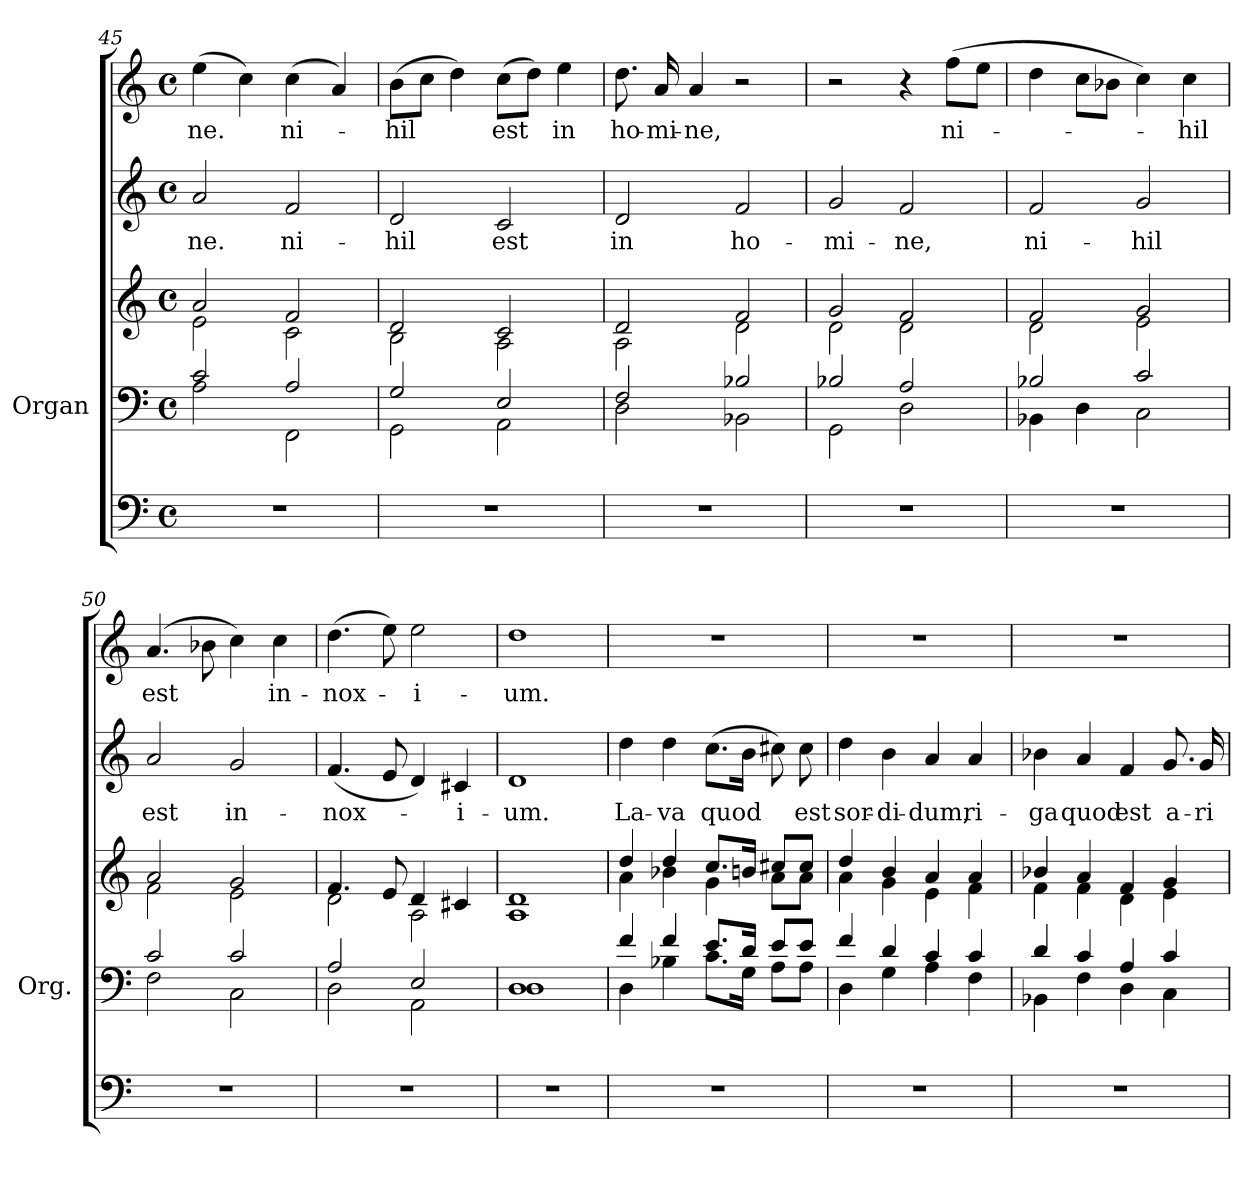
**kern	**kern	**kern	**kern	**text	**kern	**text
*part4	*part3	*part3	*part2	*part2	*part1	*part1
*staff5	*staff4	*staff3	*staff2	*staff2	*staff1	*staff1
*	*I"Organ	*	*	*	*	*
*	*I'Org.	*	*	*	*	*
*clefF4	*clefF4	*clefG2	*clefG2	*	*clefG2	*
*k[]	*k[]	*k[]	*k[]	*	*k[]	*
*C:	*C:	*C:	*C:	*	*C:	*
*M4/4	*M4/4	*M4/4	*M4/4	*	*M4/4	*
*met(c)	*met(c)	*met(c)	*met(c)	*	*met(c)	*
=45	=45	=45	=45	=45	=45	=45
*	*^	*^	*	*	*	*
!	!	!	!	!	!	!LO:LY:b	!	!LO:LY:b
1r	2c/	2A\	2a/	2e\	2a/	-ne.	(>4ee\	-ne.
.	.	.	.	.	.	.	4cc\)	.
!	!	!	!	!	!	!LO:LY:b	!	!LO:LY:b
.	2A/	2FF\	2f/	2c\	2f/	ni-	(>4cc\	ni-
.	.	.	.	.	.	.	4a/)	.
=46	=46	=46	=46	=46	=46	=46	=46	=46
!	!	!	!	!	!	!LO:LY:b	!	!LO:LY:b
1r	2G/	2GG\	2d/	2B\	2d/	-hil	(>8b\L	-hil
.	.	.	.	.	.	.	8cc\J	.
.	.	.	.	.	.	.	4dd\)	.
!	!	!	!	!	!	!LO:LY:b	!	!LO:LY:b
.	2E/	2AA\	2c/	2A\	2c/	est	(>8cc\L	est
.	.	.	.	.	.	.	8dd\J)	.
!	!	!	!	!	!	!	!	!LO:LY:b
.	.	.	.	.	.	.	4ee\	in
=47	=47	=47	=47	=47	=47	=47	=47	=47
!	!	!	!	!	!	!LO:LY:b	!	!LO:LY:b
1r	2F/	2D\	2d/	2A\	2d/	in	8.dd\	ho-
!	!	!	!	!	!	!	!	!LO:LY:b
.	.	.	.	.	.	.	16a/	-mi-
!	!	!	!	!	!	!	!	!LO:LY:b
.	.	.	.	.	.	.	4a/	-ne,
!	!	!	!	!	!	!LO:LY:b	!	!
.	2B-X/	2BB-X\	2f/	2d\	2f/	ho-	2r	.
=48	=48	=48	=48	=48	=48	=48	=48	=48
!	!	!	!	!	!	!LO:LY:b	!	!
1r	2B-X/	2GG\	2g/	2d\	2g/	-mi-	2r	.
!	!	!	!	!	!	!LO:LY:b	!	!
.	2A/	2D\	2f/	2d\	2f/	-ne,	4r	.
!	!	!	!	!	!	!	!	!LO:LY:b
.	.	.	.	.	.	.	(>8ff\L	ni-
.	.	.	.	.	.	.	8ee\J	.
!!LO:LB:g=z
=49	=49	=49	=49	=49	=49	=49	=49	=49
!	!	!	!	!	!	!LO:LY:b	!	!
1r	2B-X/	4BB-X\	2f/	2d\	2f/	ni-	4dd\	.
.	.	4D\	.	.	.	.	8cc\L	.
.	.	.	.	.	.	.	8b-X\J	.
!	!	!	!	!	!	!LO:LY:b	!	!
.	2c/	2C\	2g/	2e\	2g/	-hil	4cc\)	.
!	!	!	!	!	!	!	!	!LO:LY:b
.	.	.	.	.	.	.	4cc\	-hil
=50	=50	=50	=50	=50	=50	=50	=50	=50
!	!	!	!	!	!	!LO:LY:b	!	!LO:LY:b
1r	2c/	2F\	2a/	2f\	2a/	est	(>4.a/	est
.	.	.	.	.	.	.	8b-X\	.
!	!	!	!	!	!	!LO:LY:b	!	!
.	2c/	2C\	2g/	2e\	2g/	in-	4cc\)	.
!	!	!	!	!	!	!	!	!LO:LY:b
.	.	.	.	.	.	.	4cc\	in-
=51	=51	=51	=51	=51	=51	=51	=51	=51
!	!	!	!	!	!	!LO:LY:b	!	!LO:LY:b
1r	2A/	2D\	4.f/	2d\	(<4.f/	-nox-	(>4.dd\	-nox-
.	.	.	8e/	.	8e/	.	8ee\)	.
!	!	!	!	!	!	!	!	!LO:LY:b
.	2E/	2AA\	4d/	2A\	4d/)	.	2ee\	-i-
!	!	!	!	!	!	!LO:LY:b	!	!
.	.	.	4c#X/	.	4c#X/	-i-	.	.
=52	=52	=52	=52	=52	=52	=52	=52	=52
!	!	!	!	!	!	!LO:LY:b	!	!LO:LY:b
1r	1D	1D	1d	1A	1d	-um.	1dd	-um.
=53	=53	=53	=53	=53	=53	=53	=53	=53
!	!	!	!	!	!	!LO:LY:b	!	!
1r	4f/	4D\	4dd/	4a\	4dd\	La-	1r	.
!	!	!	!	!	!	!LO:LY:b	!	!
.	4f/	4B-X\	4dd/	4b-X\	4dd\	-va	.	.
!	!	!	!	!	!	!LO:LY:b	!	!
.	8.e/L	8.c\L	8.cc/L	4g\	(>8.cc\L	quod	.	.
.	16d/Jk	16G\Jk	16bn/Jk	.	16b\Jk	.	.	.
.	8e/L	8A\L	8cc#X/L	8a\L	8cc#X\)	.	.	.
!	!	!	!	!	!	!LO:LY:b	!	!
.	8e/J	8A\J	8cc#/J	8a\J	8cc#\	est	.	.
=54	=54	=54	=54	=54	=54	=54	=54	=54
!	!	!	!	!	!	!LO:LY:b	!	!
1r	4f/	4D\	4dd/	4a\	4dd\	sor-	1r	.
!	!	!	!	!	!	!LO:LY:b	!	!
.	4d/	4G\	4b/	4g\	4b\	-di-	.	.
!	!	!	!	!	!	!LO:LY:b	!	!
.	4c/	4A\	4a/	4e\	4a/	-dum,	.	.
!	!	!	!	!	!	!LO:LY:b	!	!
.	4c/	4F\	4a/	4f\	4a/	ri-	.	.
!!LO:LB:g=z
=55	=55	=55	=55	=55	=55	=55	=55	=55
!	!	!	!	!	!	!LO:LY:b	!	!
1r	4d/	4BB-X\	4b-X/	4f\	4b-X\	-ga	1r	.
!	!	!	!	!	!	!LO:LY:b	!	!
.	4c/	4F\	4a/	4f\	4a/	quod	.	.
!	!	!	!	!	!	!LO:LY:b	!	!
.	4A/	4D\	4f/	4d\	4f/	est	.	.
!	!	!	!	!	!	!LO:LY:b	!	!
.	4c/	4C\	4g/	4e\	8.g/	a-	.	.
!	!	!	!	!	!	!LO:LY:b	!	!
.	.	.	.	.	16g/	-ri-	.	.
*	*v	*v	*	*	*	*	*	*
*	*	*v	*v	*	*	*	*
=	=	=	=	=	=	=
*-	*-	*-	*-	*-	*-	*-
